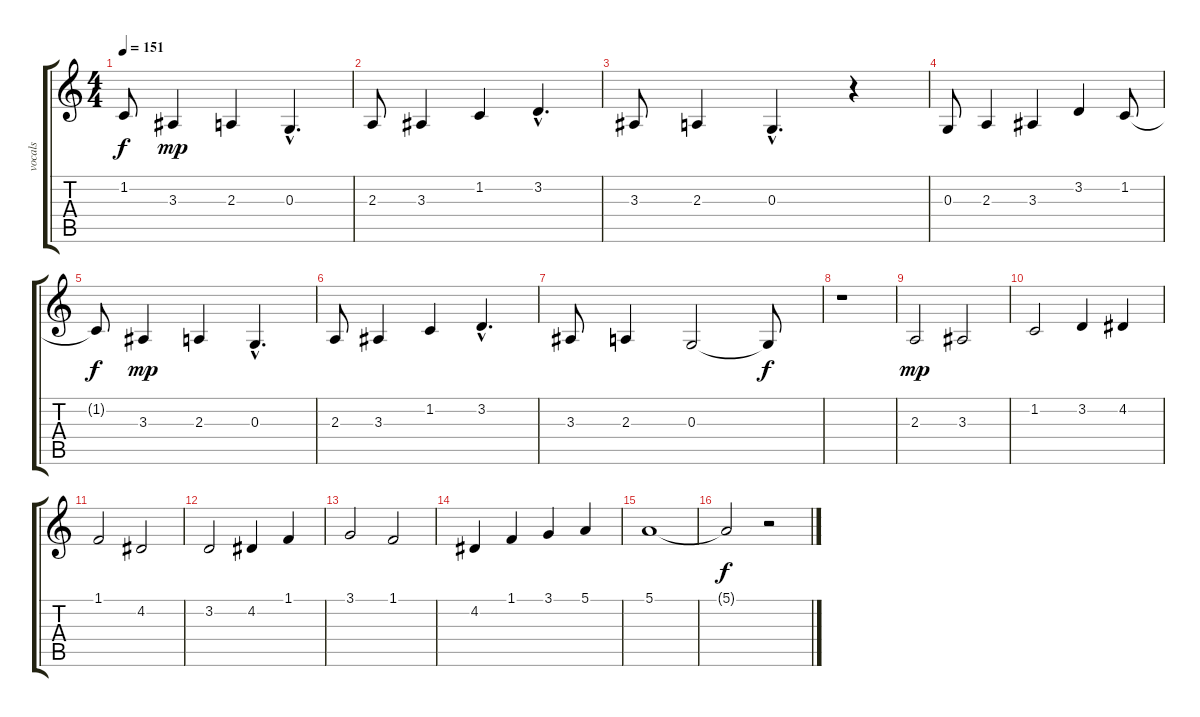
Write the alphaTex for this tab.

\track ("vocals" "vocals") {instrument oboe}
\staff {score tabs}
\tuning (E4 B3 G3 D3 A2 E2) {hide}
\ts (4 4)
\tempo 151
\clef g2
\ks c
1.2{t}.8{dy f} 3.3.4{dy mp} 2.3.4 0.3{hac}.4{d} |
2.3.8 3.3.4 1.2.4 3.2{hac}.4{d} |
3.3.8 2.3.4 0.3{hac}.4{d} r.4 |
0.3.8 2.3.4 3.3.4 3.2.4 1.2.8 |
1.2{t}.8{dy f} 3.3.4{dy mp} 2.3.4 0.3{hac}.4{d} |
2.3.8 3.3.4 1.2.4 3.2{hac}.4{d} |
3.3.8 2.3.4 0.3.2 0.3{t}.8{dy f} |
r.1 |
2.3.2{dy mp} 3.3.2 |
1.2.2 3.2.4 4.2.4 |
1.1.2 4.2.2 |
3.2.2 4.2.4 1.1.4 |
3.1.2 1.1.2 |
4.2.4 1.1.4 3.1.4 5.1.4 |
5.1.1 |
5.1{t}.2{dy f} r.2
